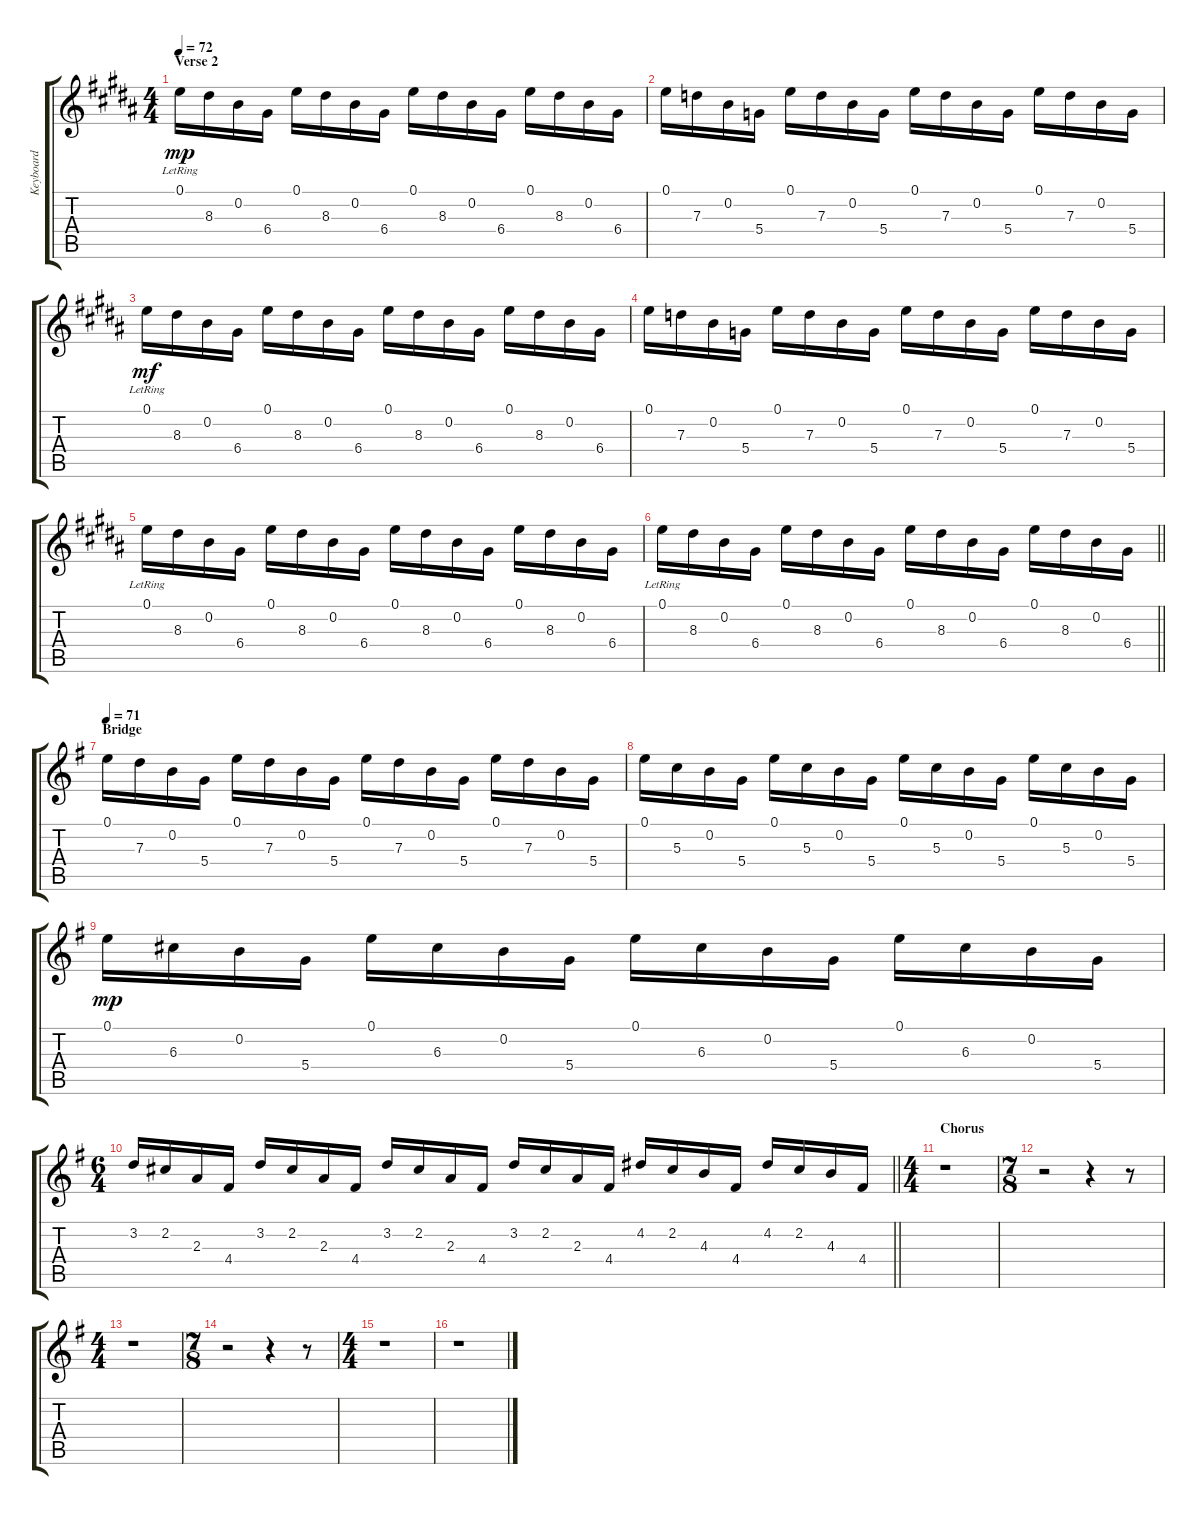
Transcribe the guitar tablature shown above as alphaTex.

\track ("Keyboard" "Keyboard") {instrument acousticgrandpiano}
\staff {score tabs}
\tuning (E5 B4 G4 D4 E3 E2) {hide}
\ts (4 4)
\section ("" "Verse 2")
\tempo 72
\clef g2
\ks b
0.1{lr}.16{dy mp} 8.3.16 0.2.16 6.4.16 0.1.16 8.3.16 0.2.16 6.4.16 0.1.16 8.3.16 0.2.16 6.4.16 0.1.16 8.3.16 0.2.16 6.4.16 |
\ks g#minor
0.1.16 7.3.16 0.2.16 5.4.16 0.1.16 7.3.16 0.2.16 5.4.16 0.1.16 7.3.16 0.2.16 5.4.16 0.1.16 7.3.16 0.2.16 5.4.16 |
\ks b
0.1{lr}.16{dy mf} 8.3.16 0.2.16 6.4.16 0.1.16 8.3.16 0.2.16 6.4.16 0.1.16 8.3.16 0.2.16 6.4.16 0.1.16 8.3.16 0.2.16 6.4.16 |
\ks g#minor
0.1.16 7.3.16 0.2.16 5.4.16 0.1.16 7.3.16 0.2.16 5.4.16 0.1.16 7.3.16 0.2.16 5.4.16 0.1.16 7.3.16 0.2.16 5.4.16 |
\ks b
0.1{lr}.16 8.3.16 0.2.16 6.4.16 0.1.16 8.3.16 0.2.16 6.4.16 0.1.16 8.3.16 0.2.16 6.4.16 0.1.16 8.3.16 0.2.16 6.4.16 |
\barLineRight lightlight
\ks g#minor
0.1{lr}.16 8.3.16 0.2.16 6.4.16 0.1.16 8.3.16 0.2.16 6.4.16 0.1.16 8.3.16 0.2.16 6.4.16 0.1.16 8.3.16 0.2.16 6.4.16 |
\section ("" "Bridge")
\tempo 71
\ks g
0.1.16 7.3.16 0.2.16 5.4.16 0.1.16 7.3.16 0.2.16 5.4.16 0.1.16 7.3.16 0.2.16 5.4.16 0.1.16 7.3.16 0.2.16 5.4.16 |
0.1.16 5.3.16 0.2.16 5.4.16 0.1.16 5.3.16 0.2.16 5.4.16 0.1.16 5.3.16 0.2.16 5.4.16 0.1.16 5.3.16 0.2.16 5.4.16 |
0.1.16{dy mp} 6.3.16 0.2.16 5.4.16 0.1.16 6.3.16 0.2.16 5.4.16 0.1.16 6.3.16 0.2.16 5.4.16 0.1.16 6.3.16 0.2.16 5.4.16 |
\ts (6 4)
\barLineRight lightlight
3.2.16 2.2.16 2.3.16 4.4.16 3.2.16 2.2.16 2.3.16 4.4.16 3.2.16 2.2.16 2.3.16 4.4.16 3.2.16 2.2.16 2.3.16 4.4.16 4.2.16 2.2.16 4.3.16 4.4.16 4.2.16 2.2.16 4.3.16 4.4.16 |
\ts (4 4)
\section ("" "Chorus")
r.1 |
\ts (7 8)
r.2 r.4 r.8 |
\ts (4 4)
r.1 |
\ts (7 8)
r.2 r.4 r.8 |
\ts (4 4)
r.1 |
r.1
